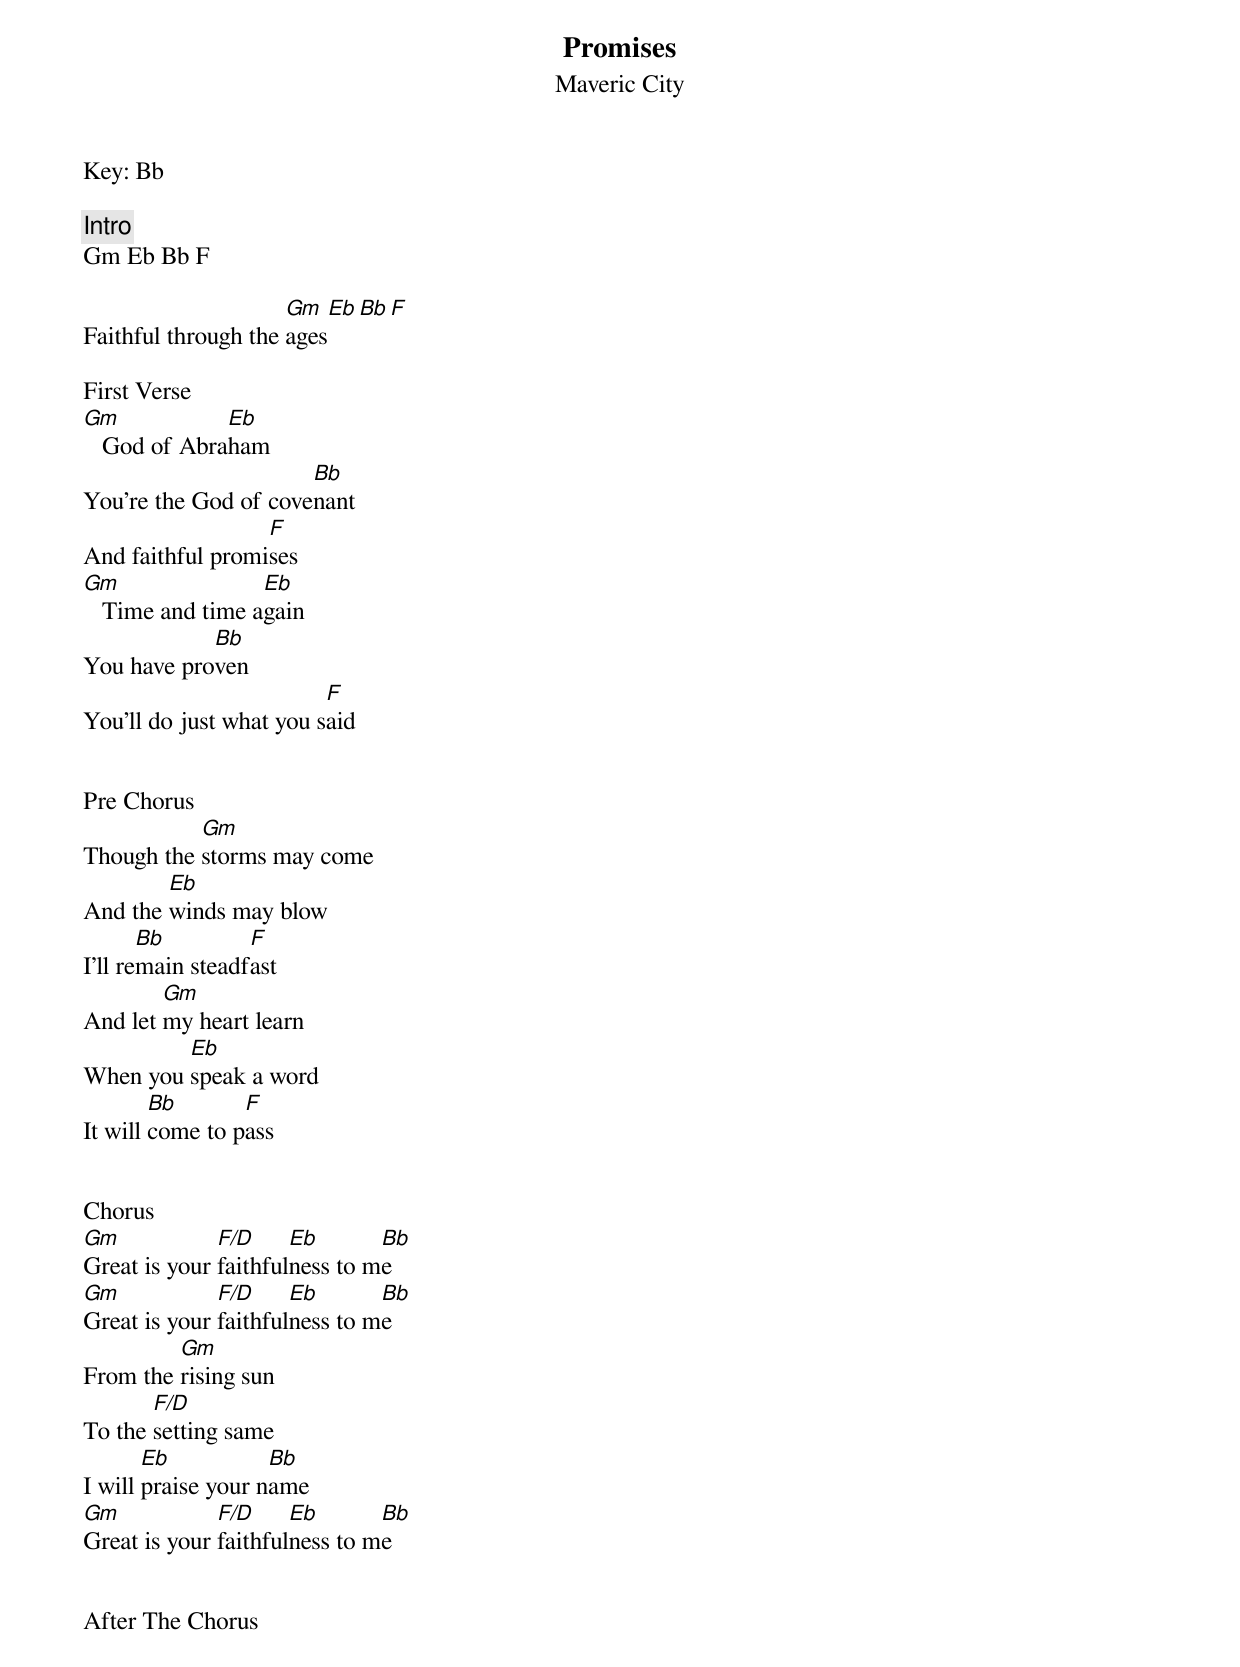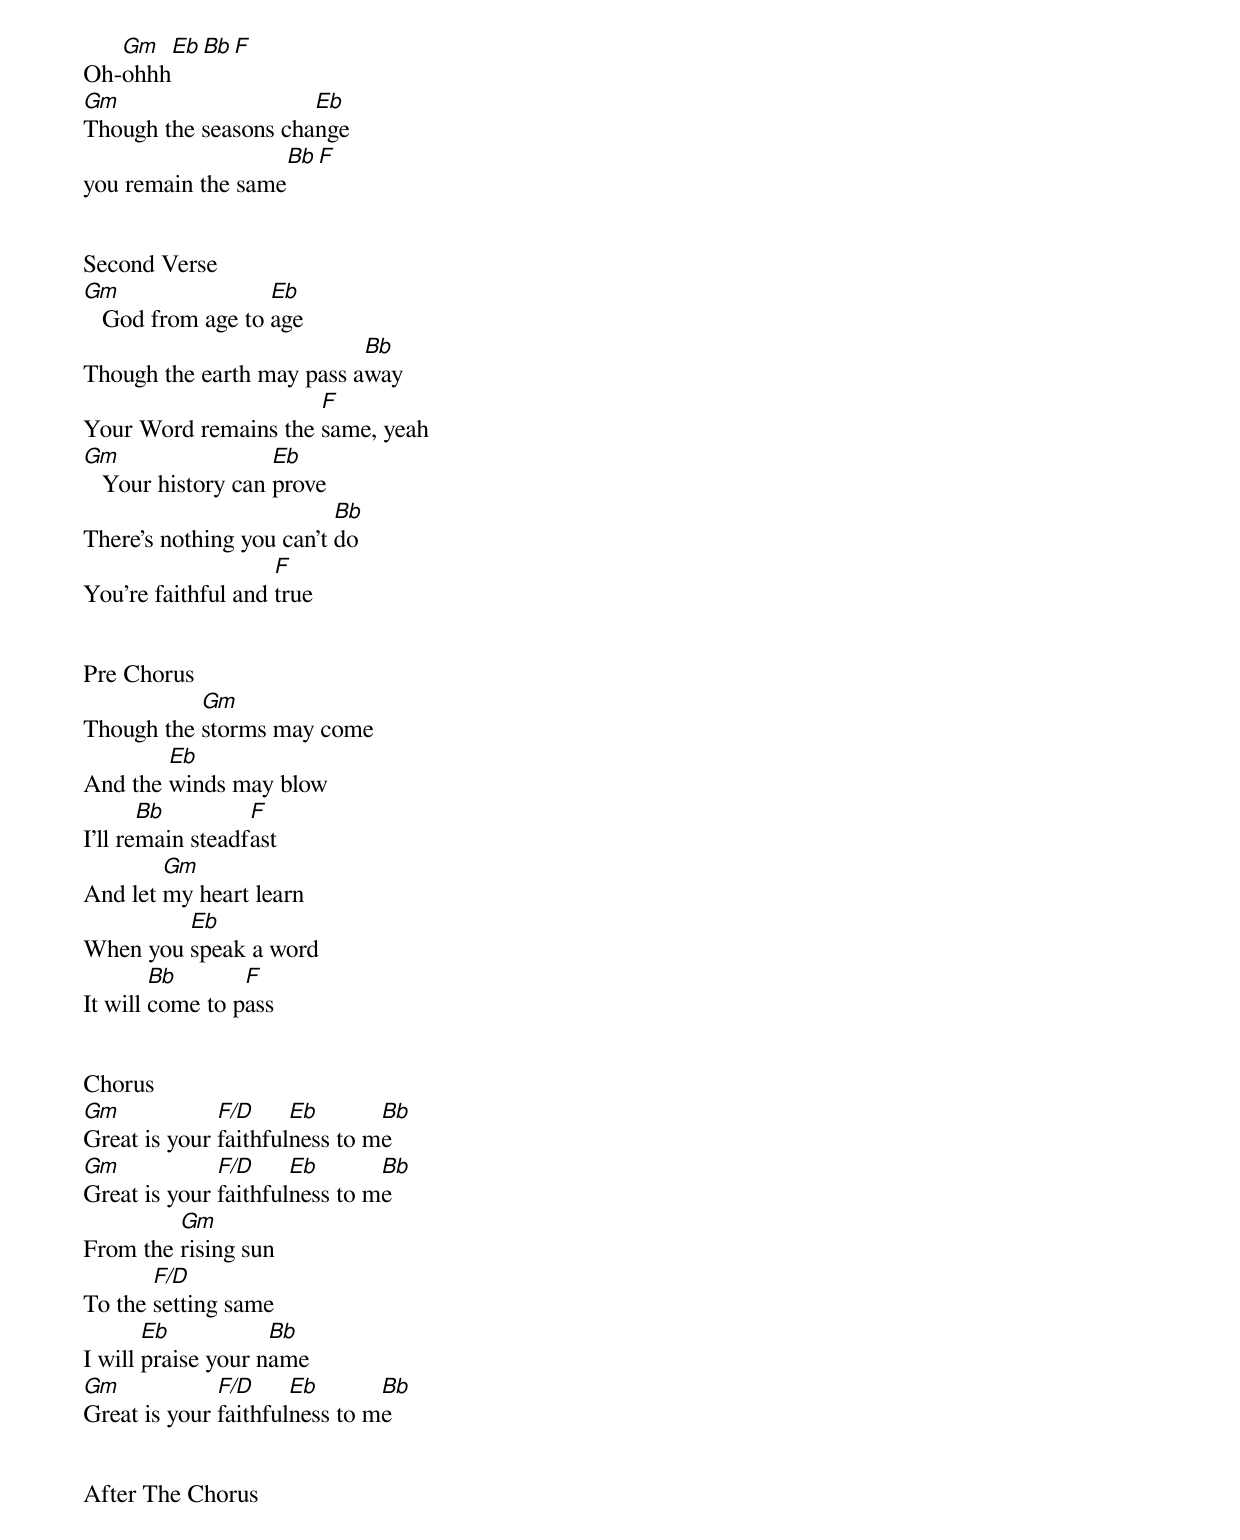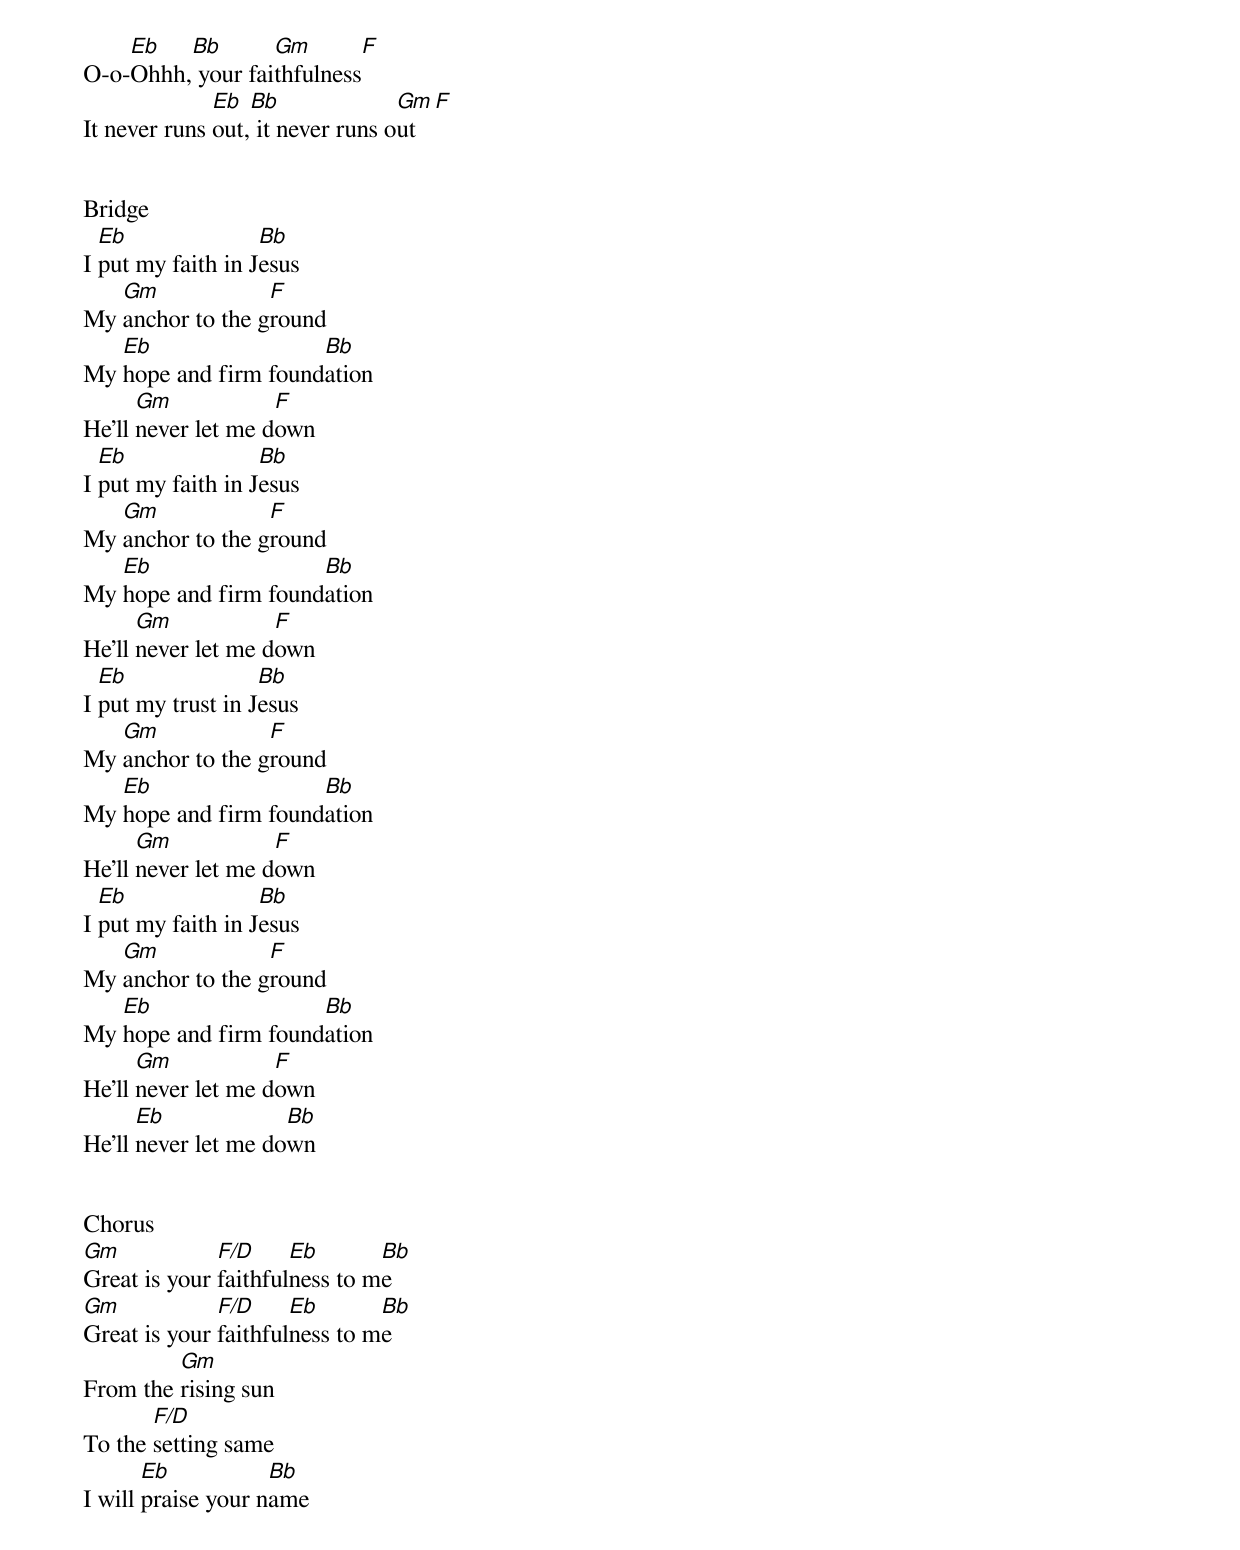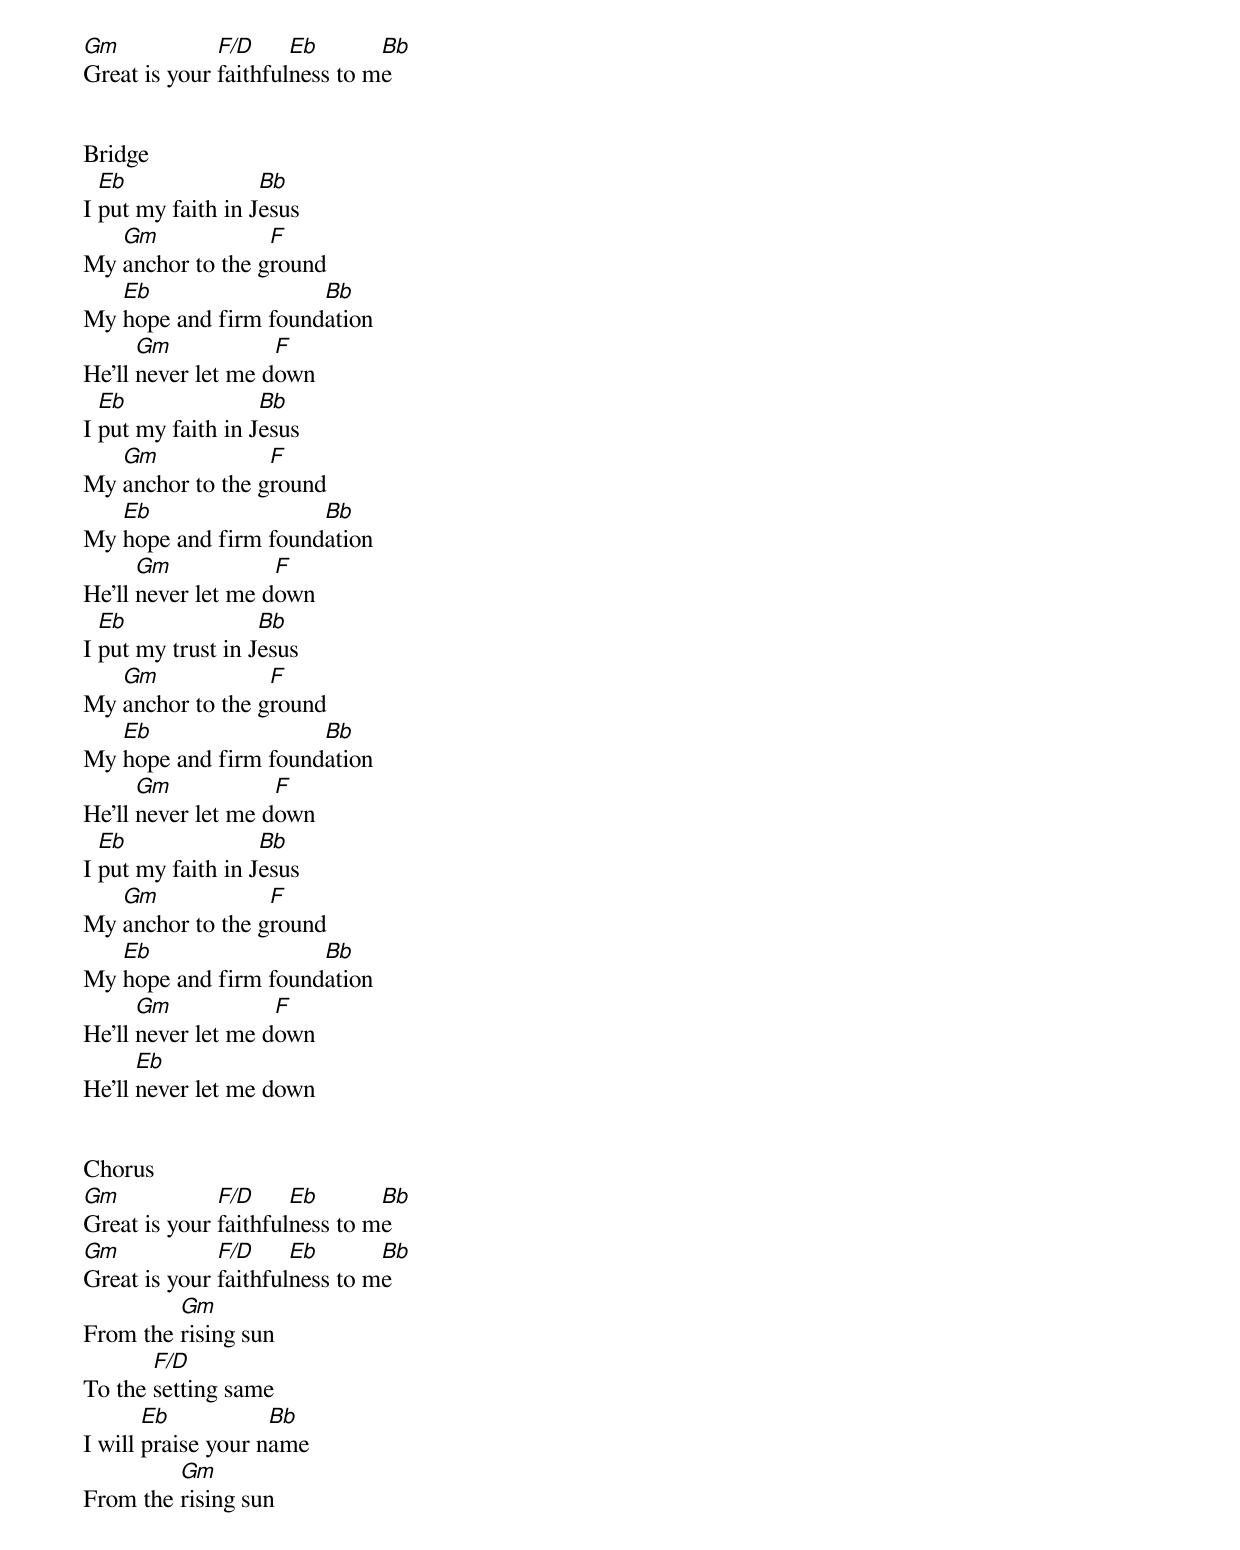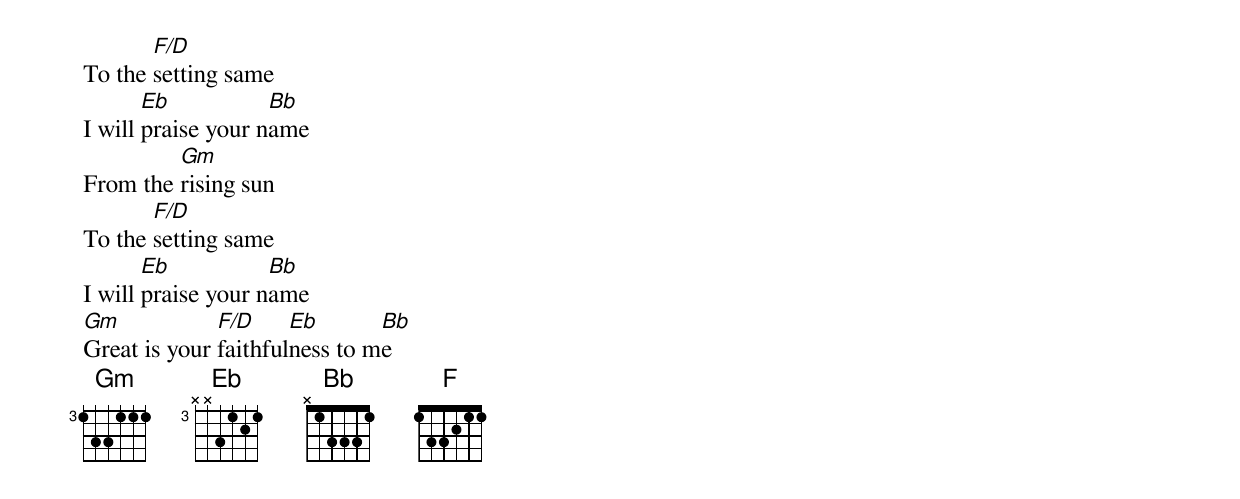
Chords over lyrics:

Promises
Maveric City
Key: Bb

Intro
Gm Eb Bb F

                     Gm   Eb   Bb   F
Faithful through the ages

First Verse
Gm            Eb
   God of Abraham
                      Bb
You’re the God of covenant
                  F
And faithful promises
Gm                Eb
   Time and time again
            Bb
You have proven
                         F
You’ll do just what you said


Pre Chorus
           Gm
Though the storms may come
        Eb
And the winds may blow
       Bb         F
I’ll remain steadfast
        Gm
And let my heart learn
         Eb
When you speak a word
        Bb       F
It will come to pass


Chorus
Gm            F/D     Eb       Bb
Great is your faithfulness to me
Gm            F/D     Eb       Bb
Great is your faithfulness to me
         Gm
From the rising sun
       F/D
To the setting same
       Eb           Bb
I will praise your name
Gm            F/D     Eb       Bb
Great is your faithfulness to me


After The Chorus
   Gm     Eb     Bb     F
Oh-ohhh
Gm                    Eb
Though the seasons change
                   Bb    F
you remain the same


Second Verse
Gm                 Eb
   God from age to age
                           Bb
Though the earth may pass away
                      F
Your Word remains the same, yeah
Gm                  Eb
   Your history can prove
                          Bb
There’s nothing you can’t do
                    F
You’re faithful and true


Pre Chorus
           Gm
Though the storms may come
        Eb
And the winds may blow
       Bb         F
I’ll remain steadfast
        Gm
And let my heart learn
         Eb
When you speak a word
        Bb       F
It will come to pass


Chorus
Gm            F/D     Eb       Bb
Great is your faithfulness to me
Gm            F/D     Eb       Bb
Great is your faithfulness to me
         Gm
From the rising sun
       F/D
To the setting same
       Eb           Bb
I will praise your name
Gm            F/D     Eb       Bb
Great is your faithfulness to me


After The Chorus
    Eb   Bb       Gm         F
O-o-Ohhh, your faithfulness
              Eb  Bb              Gm  F
It never runs out, it never runs out


Bridge
  Eb               Bb
I put my faith in Jesus
   Gm             F
My anchor to the ground
   Eb                 Bb
My hope and firm foundation
      Gm            F
He’ll never let me down
  Eb               Bb
I put my faith in Jesus
   Gm             F
My anchor to the ground
   Eb                 Bb
My hope and firm foundation
      Gm            F
He’ll never let me down
  Eb               Bb
I put my trust in Jesus
   Gm             F
My anchor to the ground
   Eb                 Bb
My hope and firm foundation
      Gm            F
He’ll never let me down
  Eb               Bb
I put my faith in Jesus
   Gm             F
My anchor to the ground
   Eb                 Bb
My hope and firm foundation
      Gm            F
He’ll never let me down
      Eb             Bb
He’ll never let me down


Chorus
Gm            F/D     Eb       Bb
Great is your faithfulness to me
Gm            F/D     Eb       Bb
Great is your faithfulness to me
         Gm
From the rising sun
       F/D
To the setting same
       Eb           Bb
I will praise your name
Gm            F/D     Eb       Bb
Great is your faithfulness to me


Bridge
  Eb               Bb
I put my faith in Jesus
   Gm             F
My anchor to the ground
   Eb                 Bb
My hope and firm foundation
      Gm            F
He’ll never let me down
  Eb               Bb
I put my faith in Jesus
   Gm             F
My anchor to the ground
   Eb                 Bb
My hope and firm foundation
      Gm            F
He’ll never let me down
  Eb               Bb
I put my trust in Jesus
   Gm             F
My anchor to the ground
   Eb                 Bb
My hope and firm foundation
      Gm            F
He’ll never let me down
  Eb               Bb
I put my faith in Jesus
   Gm             F
My anchor to the ground
   Eb                 Bb
My hope and firm foundation
      Gm            F
He’ll never let me down
      Eb
He’ll never let me down


Chorus
Gm            F/D     Eb       Bb
Great is your faithfulness to me
Gm            F/D     Eb       Bb
Great is your faithfulness to me
         Gm
From the rising sun
       F/D
To the setting same
       Eb           Bb
I will praise your name
         Gm
From the rising sun
       F/D
To the setting same
       Eb           Bb
I will praise your name
         Gm
From the rising sun
       F/D
To the setting same
       Eb           Bb
I will praise your name
Gm            F/D     Eb       Bb
Great is your faithfulness to me
